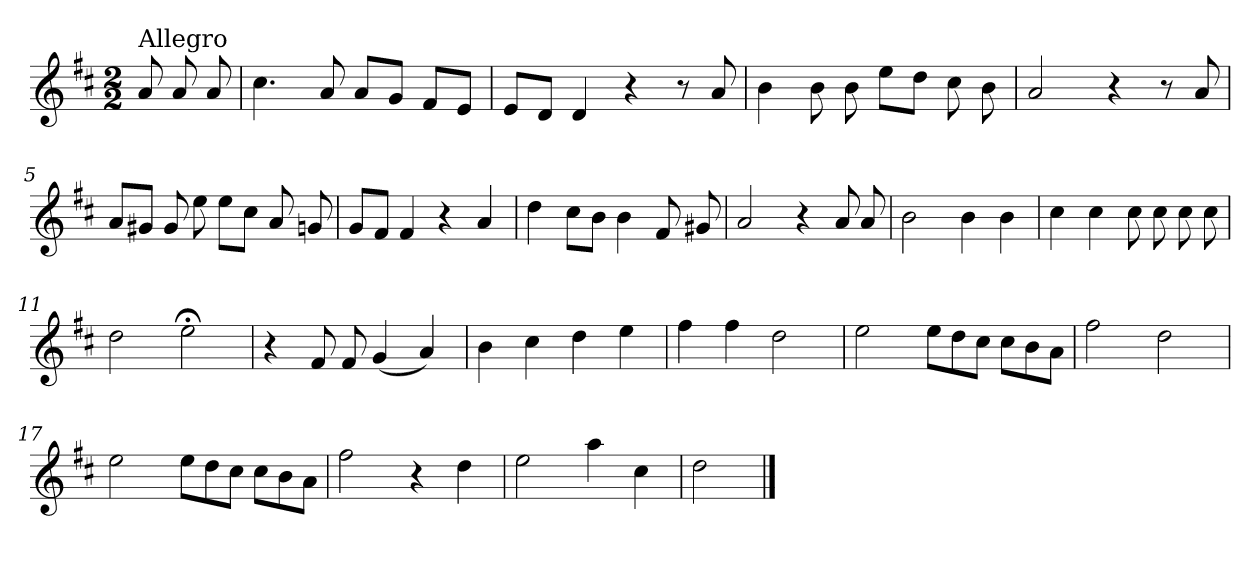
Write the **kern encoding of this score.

**kern
*part1
*staff1
*clefG2
*k[f#c#]
*D:
*M2/2
=
!LO:TX:a:t=Allegro
8a/
8a/
8a/
=1
4.cc#\
8a/
8a/L
8g/J
8f#/L
8e/J
=2
8e/L
8d/J
4d/
4r
8r
8a/
=3
4b\
8b\
8b\
8ee\L
8dd\J
8cc#\
8b\
=4
2a/
4r
8r
8a/
!!LO:LB:g=z
=5
8a/L
8g#X/J
8g#/
8ee\
8ee\L
8cc#\J
8a/
8gn/
=6
8g/L
8f#/J
4f#/
4r
4a/
=7
4dd\
8cc#\L
8b\J
4b\
8f#/
8g#X/
=8
2a/
4r
8a/
8a/
=9
2b\
4b\
4b\
!!LO:LB:g=z
=10
4cc#\
4cc#\
8cc#\
8cc#\
8cc#\
8cc#\
=11
2dd\
2ee;<\
=12
4r
8f#/
8f#/
(<4g/
4a/)
=13
4b\
4cc#\
4dd\
4ee\
=14
4ff#\
4ff#\
2dd\
=15
2ee\
*Xtuplet
12ee\L
12dd\
12cc#\J
12cc#\L
12b\
12a\J
!!LO:LB:g=z
=16
2ff#\
2dd\
=17
2ee\
12ee\L
12dd\
12cc#\J
12cc#\L
12b\
12a\J
=18
2ff#\
4r
4dd\
=19
2ee\
4aa\
4cc#\
=20
2dd\
==
*-
